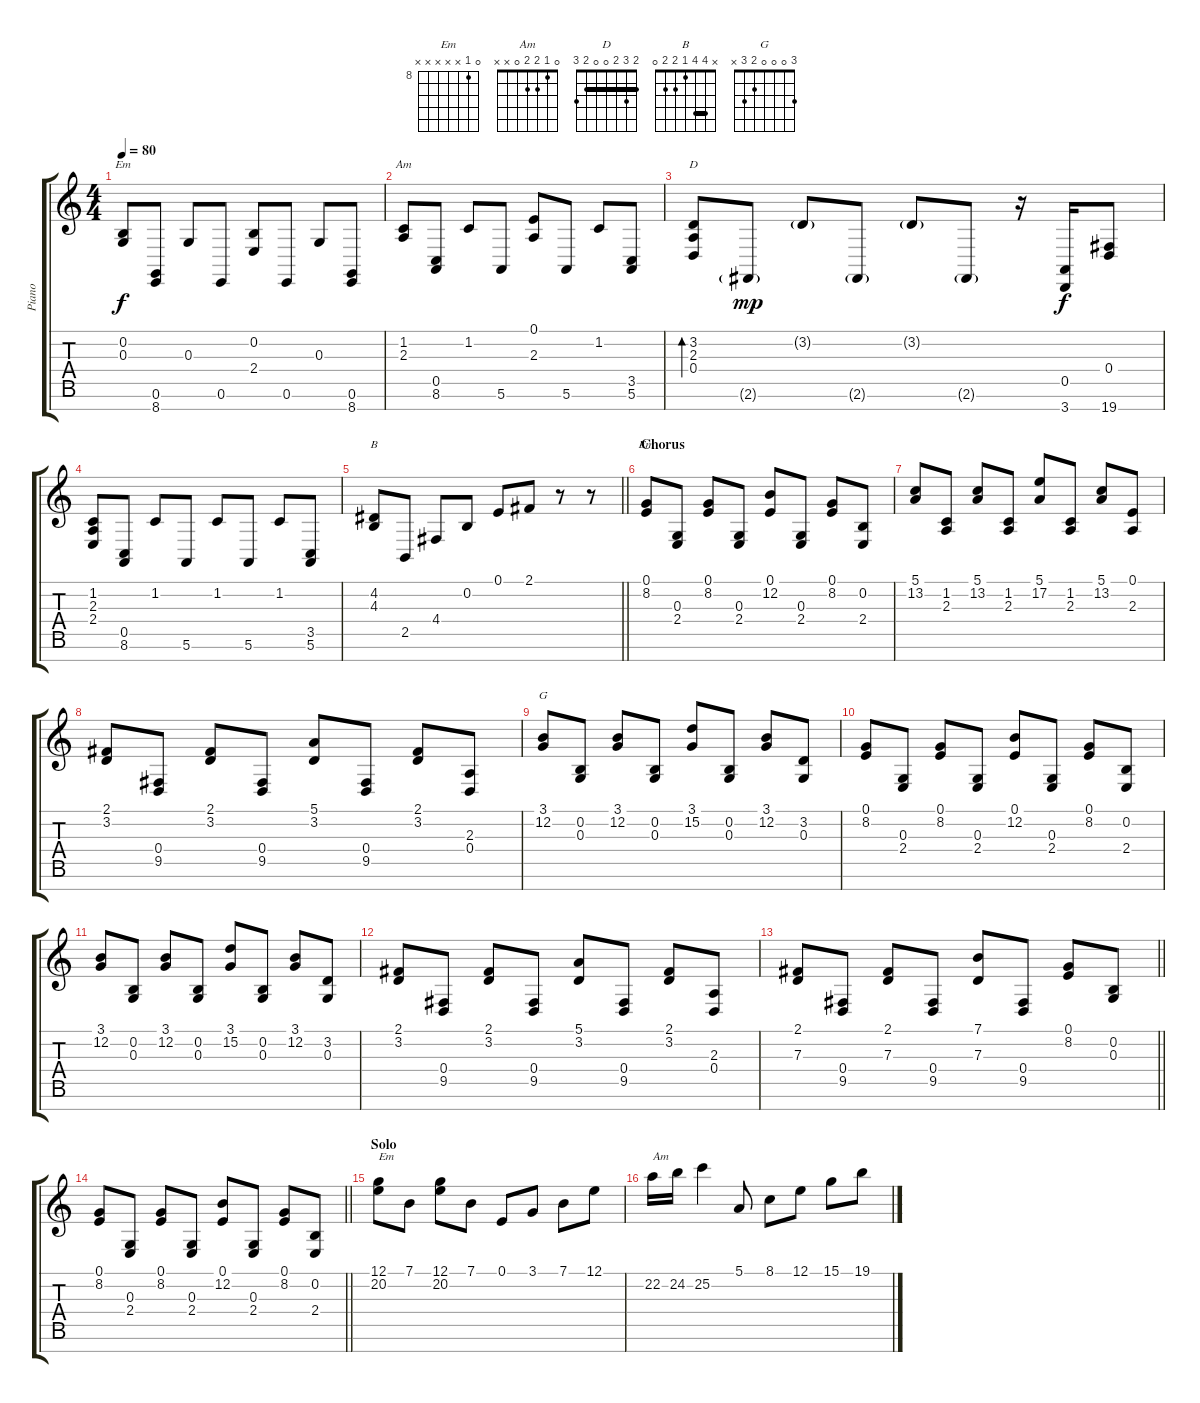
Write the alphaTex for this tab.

\track ("Piano" "Piano") {instrument brightacousticpiano}
\staff {score tabs}
\tuning (E4 B3 G3 D3 A2 E2 B1) {hide}
\chord ("Em" 0 0 0 2 2 0 x)
\chord ("Am" 0 1 2 2 0 x x)
\chord ("D" 2 3 2 0 0 2 3) {barre 2}
\chord ("B" x 4 4 1 2 2 0) {barre 4}
\chord ("Em" 0 8 x x x x x) {firstfret 8}
\chord ("G" 3 0 0 0 2 3 x)
\ts (4 4)
\tempo 80
\clef g2
\ks c
(0.2 0.3).8{ch "Em" dy f} (0.6 8.7).8 0.3.8 0.6.8 (0.2 2.4).8 0.6.8 0.3.8 (0.6 8.7).8 |
(1.2 2.3).8{ch "Am"} (0.5 8.6).8 1.2.8 5.6.8 (0.1 2.3).8 5.6.8 1.2.8 (3.5 5.6).8 |
(3.2 2.3 0.4).8{bd 120 ch "D"} 2.6{g}.8{dy mp} 3.2{g}.8 2.6{g}.8 3.2{g}.8 2.6{g}.8 r.16 (0.5 3.7).16{dy f} (0.4 19.7).8 |
(1.2 2.3 2.4).8 (0.5 8.6).8 1.2.8 5.6.8 1.2.8 5.6.8 1.2.8 (3.5 5.6).8 |
\barLineRight lightlight
(4.2 4.3).8{ch "B"} 2.5.8 4.4.8 0.2.8 0.1.8 2.1.8 r.8 r.8 |
\section ("" "Chorus")
(0.1 8.2).8{ch "Em"} (0.3 2.4).8 (0.1 8.2).8 (0.3 2.4).8 (0.1 12.2).8 (0.3 2.4).8 (0.1 8.2).8 (0.2 2.4).8 |
(5.1 13.2).8 (1.2 2.3).8 (5.1 13.2).8 (1.2 2.3).8 (5.1 17.2).8 (1.2 2.3).8 (5.1 13.2).8 (0.1 2.3).8 |
(2.1 3.2).8 (0.4 9.5).8 (2.1 3.2).8 (0.4 9.5).8 (5.1 3.2).8 (0.4 9.5).8 (2.1 3.2).8 (2.3 0.4).8 |
(3.1 12.2).8{ch "G"} (0.2 0.3).8 (3.1 12.2).8 (0.2 0.3).8 (3.1 15.2).8 (0.2 0.3).8 (3.1 12.2).8 (3.2 0.3).8 |
(0.1 8.2).8 (0.3 2.4).8 (0.1 8.2).8 (0.3 2.4).8 (0.1 12.2).8 (0.3 2.4).8 (0.1 8.2).8 (0.2 2.4).8 |
(3.1 12.2).8 (0.2 0.3).8 (3.1 12.2).8 (0.2 0.3).8 (3.1 15.2).8 (0.2 0.3).8 (3.1 12.2).8 (3.2 0.3).8 |
(2.1 3.2).8 (0.4 9.5).8 (2.1 3.2).8 (0.4 9.5).8 (5.1 3.2).8 (0.4 9.5).8 (2.1 3.2).8 (2.3 0.4).8 |
\barLineRight lightlight
(2.1 7.3).8 (0.4 9.5).8 (2.1 7.3).8 (0.4 9.5).8 (7.1 7.3).8 (0.4 9.5).8 (0.1 8.2).8 (0.2 0.3).8 |
\barLineRight lightlight
(0.1 8.2).8{volume 0} (0.3 2.4).8 (0.1 8.2).8 (0.3 2.4).8 (0.1 12.2).8 (0.3 2.4).8 (0.1 8.2).8 (0.2 2.4).8 |
\section ("" "Solo")
(12.1 20.2).8{txt "Em" volume 7} 7.1.8 (12.1 20.2).8 7.1.8 0.1.8 3.1.8 7.1.8 12.1.8 |
22.2.16{txt "Am"} 24.2.16 25.2.4 5.1.8 8.1.8 12.1.8 15.1.8 19.1.8
